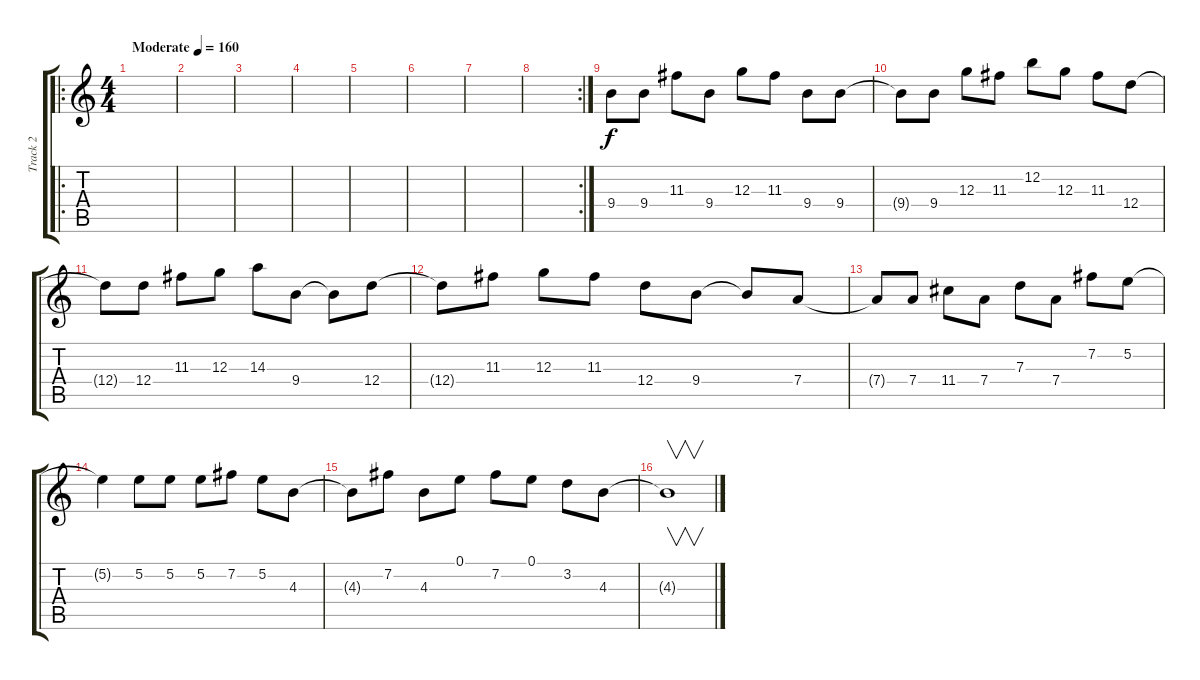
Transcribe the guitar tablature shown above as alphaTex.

\track ("Track 2" "Track 2") {instrument distortionguitar}
\staff {score tabs}
\tuning (E4 B3 G3 D3 A2 D2) {hide}
\ro
\ts (4 4)
\tempo (160 "Moderate")
\clef g2
\ks c
|
|
|
|
|
|
|
\rc 2
|
9.4.8 9.4.8 11.3.8 9.4.8 12.3.8 11.3.8 9.4.8 9.4.8 |
9.4{t}.8 9.4.8 12.3.8 11.3.8 12.2.8 12.3.8 11.3.8 12.4.8 |
12.4{t}.8 12.4.8 11.3.8 12.3.8 14.3.8 9.4.8 9.4{t}.8 12.4.8 |
12.4{t}.8 11.3.8 12.3.8 11.3.8 12.4.8 9.4.8 9.4{t}.8 7.4.8 |
7.4{t}.8 7.4.8 11.4.8 7.4.8 7.3.8 7.4.8 7.2.8 5.2.8 |
5.2{t}.4 5.2.8 5.2.8 5.2.8 7.2.8 5.2.8 4.3.8 |
4.3{t}.8 7.2.8 4.3.8 0.1.8 7.2.8 0.1.8 3.2.8 4.3.8 |
4.3{t}.1{v}
